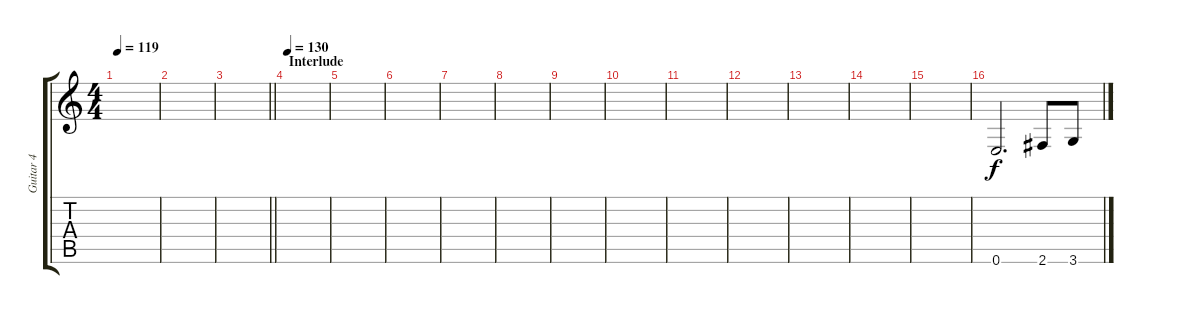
\track ("Guitar 4" "Guitar 4") {instrument distortionguitar}
\staff {score tabs}
\tuning (E4 B3 G3 D3 A2 E2) {hide}
\ts (4 4)
\tempo 119
\clef g2
\ks c
|
|
\barLineRight lightlight
|
\section ("" "Interlude")
\tempo 130
|
|
|
|
|
|
|
|
|
|
|
|
0.6.2{d} 2.6.8 3.6.8
